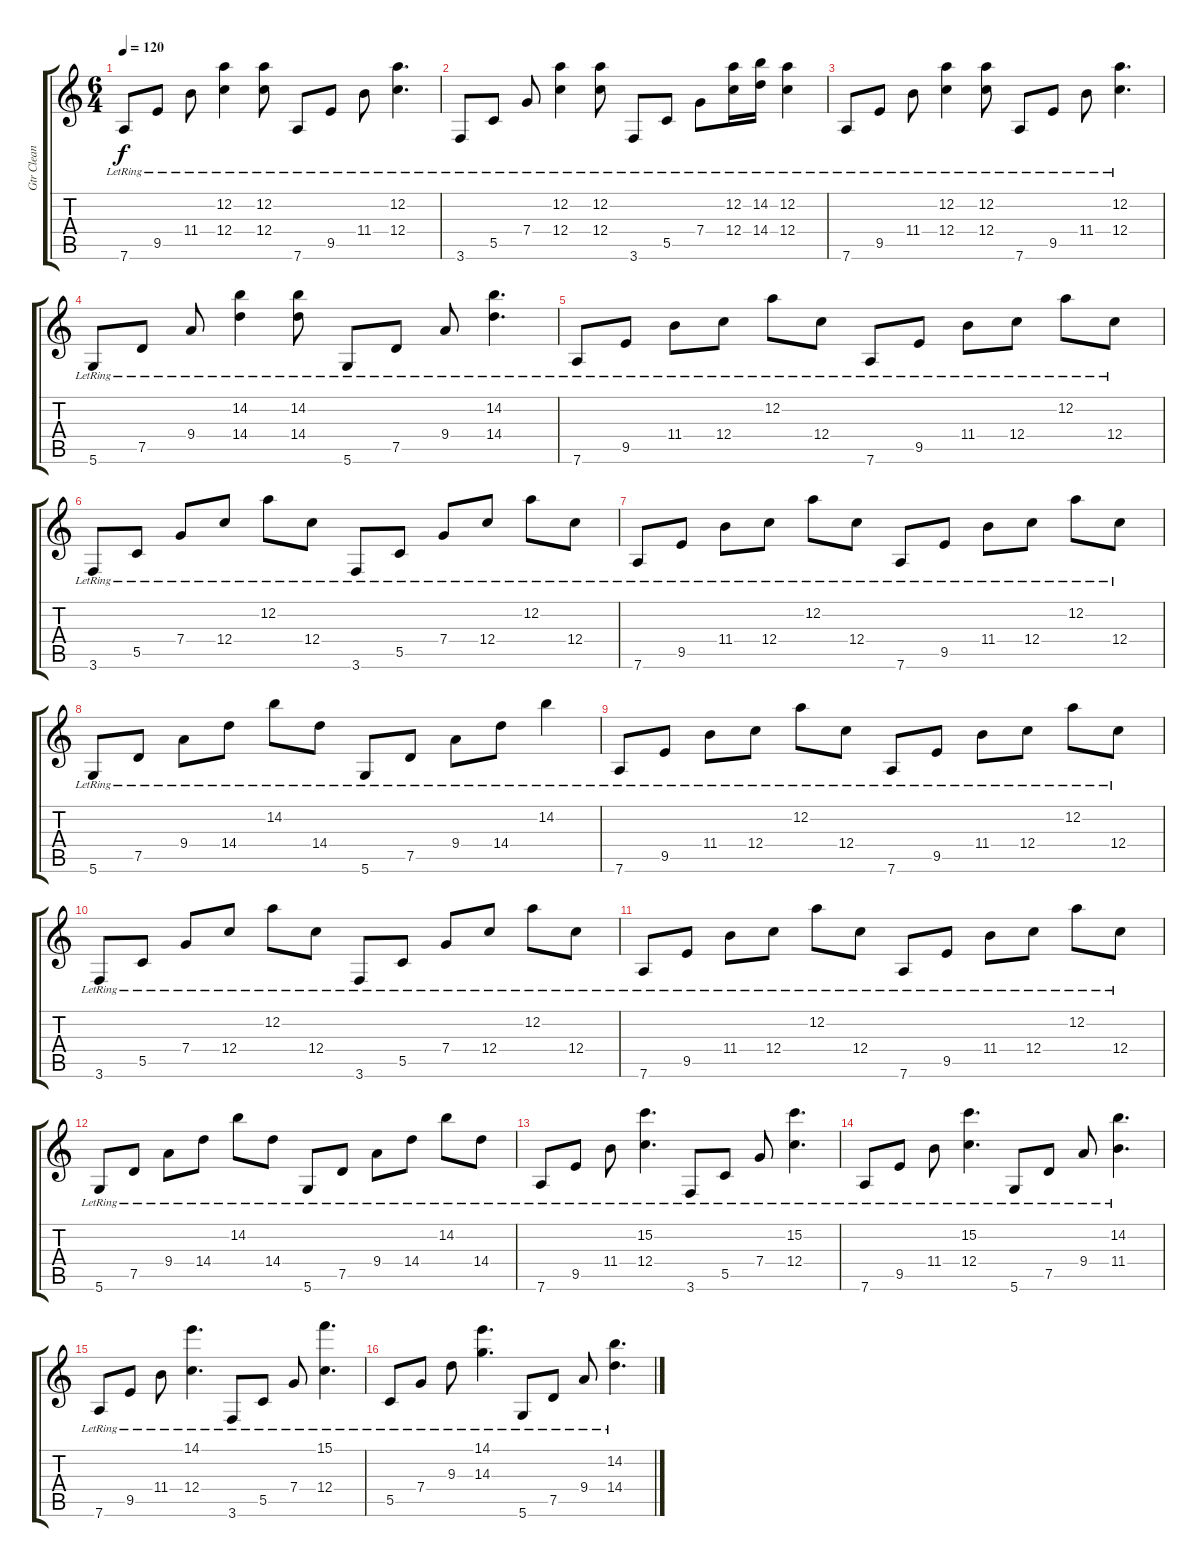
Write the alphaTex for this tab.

\track ("Gtr Clean" "Gtr Clean") {instrument electricguitarjazz}
\staff {score tabs}
\tuning (D4 A3 F3 C3 G2 D2) {hide}
\ts (6 4)
\tempo 120
\clef g2
\ks c
7.6{lr}.8{dy f} 9.5{lr}.8 11.4{lr}.8 (12.2{lr} 12.4{lr}).4 (12.2{lr} 12.4{lr}).8 7.6{lr}.8 9.5{lr}.8 11.4{lr}.8 (12.2{lr} 12.4{lr}).4{d} |
3.6{lr}.8 5.5{lr}.8 7.4{lr}.8 (12.2{lr} 12.4{lr}).4 (12.2{lr} 12.4{lr}).8 3.6{lr}.8 5.5{lr}.8 7.4{lr}.8 (12.2{lr} 12.4{lr}).16 (14.2{lr} 14.4{lr}).16 (12.2{lr} 12.4{lr}).4 |
7.6{lr}.8 9.5{lr}.8 11.4{lr}.8 (12.2{lr} 12.4{lr}).4 (12.2{lr} 12.4{lr}).8 7.6{lr}.8 9.5{lr}.8 11.4{lr}.8 (12.2{lr} 12.4{lr}).4{d} |
5.6{lr}.8 7.5{lr}.8 9.4{lr}.8 (14.2{lr} 14.4{lr}).4 (14.2{lr} 14.4{lr}).8 5.6{lr}.8 7.5{lr}.8 9.4{lr}.8 (14.2{lr} 14.4{lr}).4{d} |
7.6{lr}.8 9.5{lr}.8 11.4{lr}.8 12.4{lr}.8 12.2{lr}.8 12.4{lr}.8 7.6{lr}.8 9.5{lr}.8 11.4{lr}.8 12.4{lr}.8 12.2{lr}.8 12.4{lr}.8 |
3.6{lr}.8 5.5{lr}.8 7.4{lr}.8 12.4{lr}.8 12.2{lr}.8 12.4{lr}.8 3.6{lr}.8 5.5{lr}.8 7.4{lr}.8 12.4{lr}.8 12.2{lr}.8 12.4{lr}.8 |
7.6{lr}.8 9.5{lr}.8 11.4{lr}.8 12.4{lr}.8 12.2{lr}.8 12.4{lr}.8 7.6{lr}.8 9.5{lr}.8 11.4{lr}.8 12.4{lr}.8 12.2{lr}.8 12.4{lr}.8 |
5.6{lr}.8 7.5{lr}.8 9.4{lr}.8 14.4{lr}.8 14.2{lr}.8 14.4{lr}.8 5.6{lr}.8 7.5{lr}.8 9.4{lr}.8 14.4{lr}.8 14.2{lr}.4 |
7.6{lr}.8 9.5{lr}.8 11.4{lr}.8 12.4{lr}.8 12.2{lr}.8 12.4{lr}.8 7.6{lr}.8 9.5{lr}.8 11.4{lr}.8 12.4{lr}.8 12.2{lr}.8 12.4{lr}.8 |
3.6{lr}.8 5.5{lr}.8 7.4{lr}.8 12.4{lr}.8 12.2{lr}.8 12.4{lr}.8 3.6{lr}.8 5.5{lr}.8 7.4{lr}.8 12.4{lr}.8 12.2{lr}.8 12.4{lr}.8 |
7.6{lr}.8 9.5{lr}.8 11.4{lr}.8 12.4{lr}.8 12.2{lr}.8 12.4{lr}.8 7.6{lr}.8 9.5{lr}.8 11.4{lr}.8 12.4{lr}.8 12.2{lr}.8 12.4{lr}.8 |
5.6{lr}.8 7.5{lr}.8 9.4{lr}.8 14.4{lr}.8 14.2{lr}.8 14.4{lr}.8 5.6{lr}.8 7.5{lr}.8 9.4{lr}.8 14.4{lr}.8 14.2{lr}.8 14.4{lr}.8 |
7.6{lr}.8 9.5{lr}.8 11.4{lr}.8 (15.2{lr} 12.4{lr}).4{d} 3.6{lr}.8 5.5{lr}.8 7.4{lr}.8 (15.2{lr} 12.4{lr}).4{d} |
7.6{lr}.8 9.5{lr}.8 11.4{lr}.8 (15.2{lr} 12.4{lr}).4{d} 5.6{lr}.8 7.5{lr}.8 9.4{lr}.8 (14.2{lr} 11.4{lr}).4{d} |
7.6{lr}.8 9.5{lr}.8 11.4{lr}.8 (14.1{lr} 12.4{lr}).4{d} 3.6{lr}.8 5.5{lr}.8 7.4{lr}.8 (15.1{lr} 12.4{lr}).4{d} |
5.5{lr}.8 7.4{lr}.8 9.3{lr}.8 (14.1{lr} 14.3{lr}).4{d} 5.6{lr}.8 7.5{lr}.8 9.4{lr}.8 (14.2{lr} 14.4{lr}).4{d}
